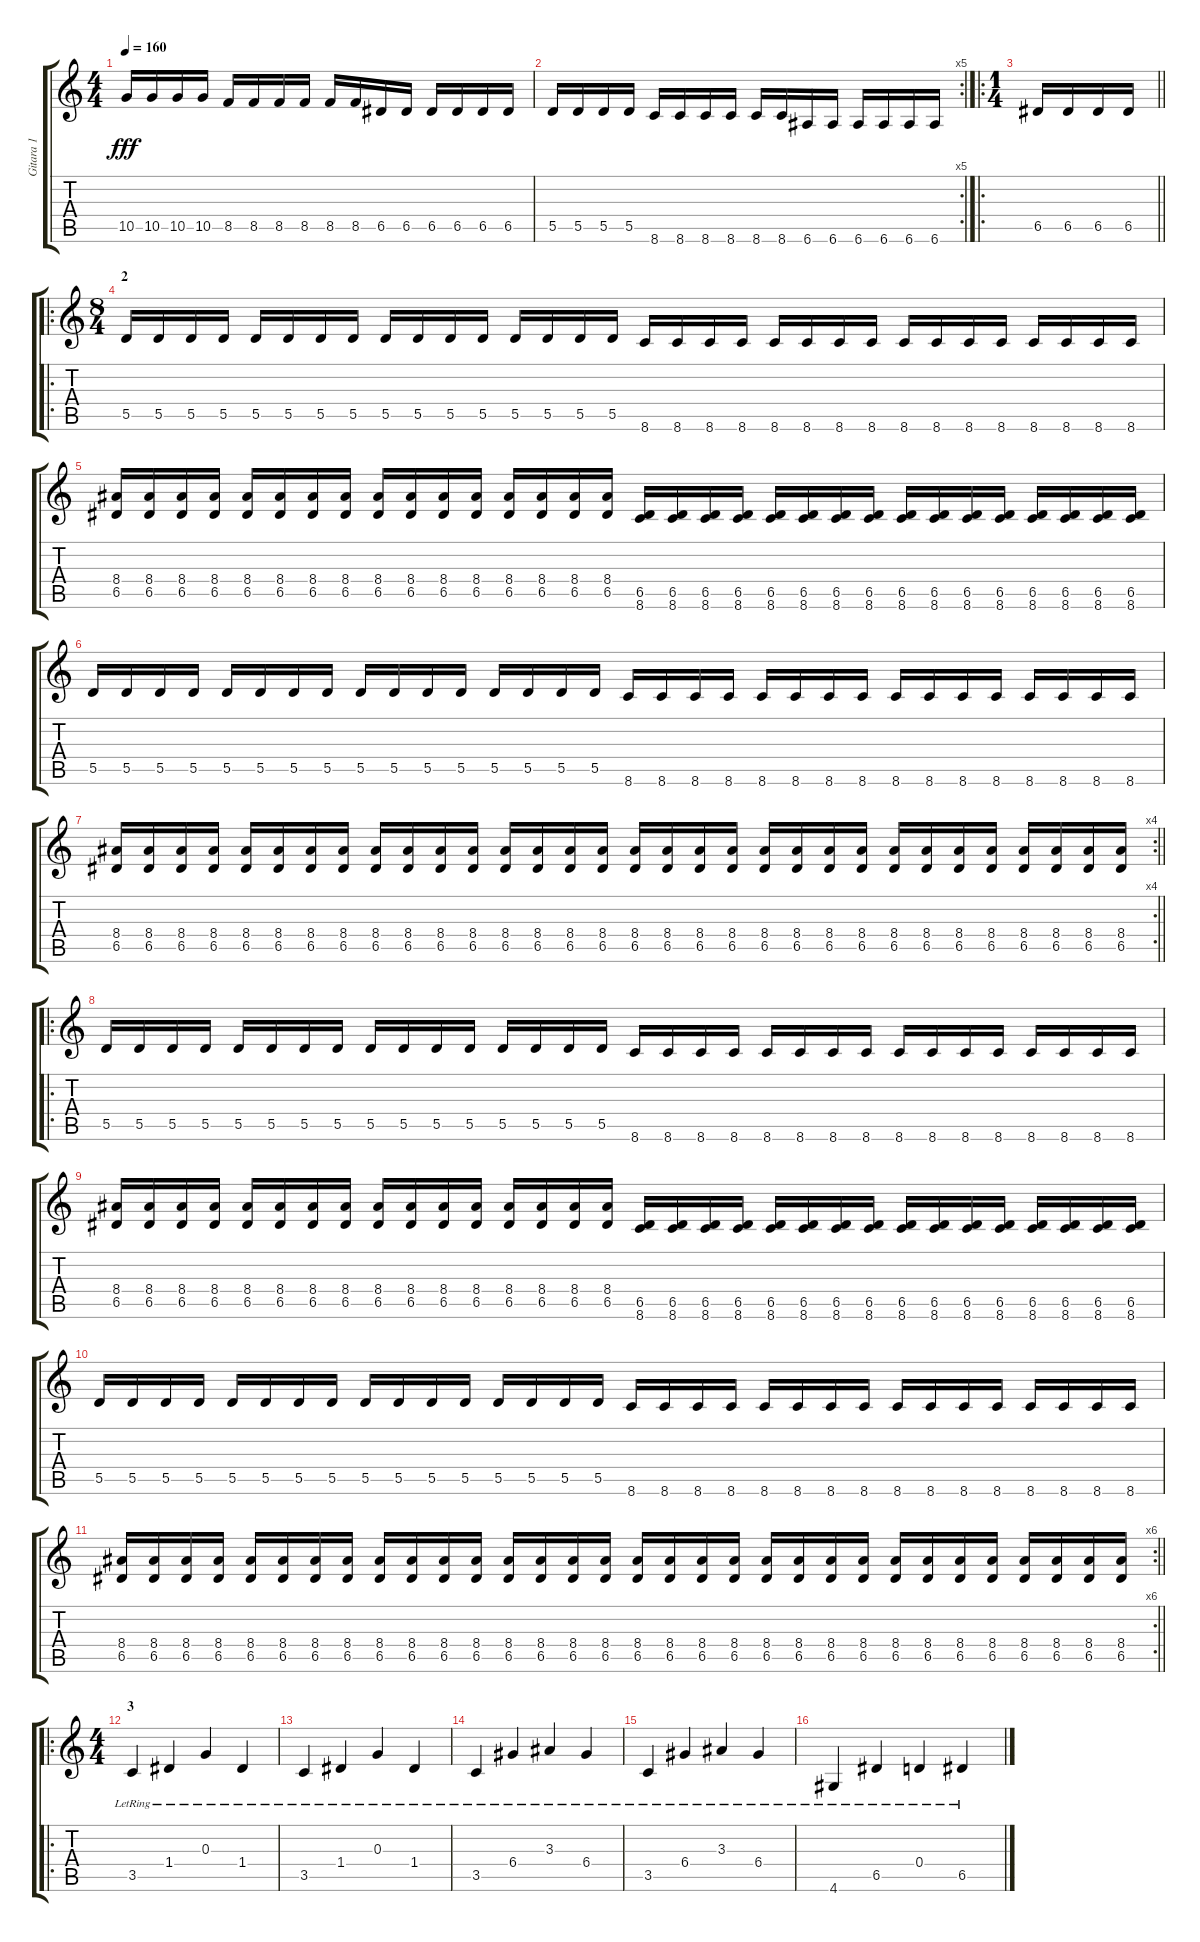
\track ("Gitara 1" "Gitara 1") {instrument distortionguitar}
\staff {score tabs}
\tuning (E4 B3 G3 D3 A2 E2) {hide}
\ts (4 4)
\tempo 160
\clef g2
\ks c
10.5.16{dy fff} 10.5.16 10.5.16 10.5.16 8.5.16 8.5.16 8.5.16 8.5.16 8.5.16 8.5.16 6.5.16 6.5.16 6.5.16 6.5.16 6.5.16 6.5.16 |
\rc 5
5.5.16 5.5.16 5.5.16 5.5.16 8.6.16 8.6.16 8.6.16 8.6.16 8.6.16 8.6.16 6.6.16 6.6.16 6.6.16 6.6.16 6.6.16 6.6.16 |
\ro
\ts (1 4)
\barLineRight lightlight
6.5.16 6.5.16 6.5.16 6.5.16 |
\ro
\ts (8 4)
\section ("" "2")
5.5.16 5.5.16 5.5.16 5.5.16 5.5.16 5.5.16 5.5.16 5.5.16 5.5.16 5.5.16 5.5.16 5.5.16 5.5.16 5.5.16 5.5.16 5.5.16 8.6.16 8.6.16 8.6.16 8.6.16 8.6.16 8.6.16 8.6.16 8.6.16 8.6.16 8.6.16 8.6.16 8.6.16 8.6.16 8.6.16 8.6.16 8.6.16 |
(8.4 6.5).16 (8.4 6.5).16 (8.4 6.5).16 (8.4 6.5).16 (8.4 6.5).16 (8.4 6.5).16 (8.4 6.5).16 (8.4 6.5).16 (8.4 6.5).16 (8.4 6.5).16 (8.4 6.5).16 (8.4 6.5).16 (8.4 6.5).16 (8.4 6.5).16 (8.4 6.5).16 (8.4 6.5).16 (6.5 8.6).16 (6.5 8.6).16 (6.5 8.6).16 (6.5 8.6).16 (6.5 8.6).16 (6.5 8.6).16 (6.5 8.6).16 (6.5 8.6).16 (6.5 8.6).16 (6.5 8.6).16 (6.5 8.6).16 (6.5 8.6).16 (6.5 8.6).16 (6.5 8.6).16 (6.5 8.6).16 (6.5 8.6).16 |
5.5.16 5.5.16 5.5.16 5.5.16 5.5.16 5.5.16 5.5.16 5.5.16 5.5.16 5.5.16 5.5.16 5.5.16 5.5.16 5.5.16 5.5.16 5.5.16 8.6.16 8.6.16 8.6.16 8.6.16 8.6.16 8.6.16 8.6.16 8.6.16 8.6.16 8.6.16 8.6.16 8.6.16 8.6.16 8.6.16 8.6.16 8.6.16 |
\rc 4
\barLineRight lightlight
(8.4 6.5).16 (8.4 6.5).16 (8.4 6.5).16 (8.4 6.5).16 (8.4 6.5).16 (8.4 6.5).16 (8.4 6.5).16 (8.4 6.5).16 (8.4 6.5).16 (8.4 6.5).16 (8.4 6.5).16 (8.4 6.5).16 (8.4 6.5).16 (8.4 6.5).16 (8.4 6.5).16 (8.4 6.5).16 (8.4 6.5).16 (8.4 6.5).16 (8.4 6.5).16 (8.4 6.5).16 (8.4 6.5).16 (8.4 6.5).16 (8.4 6.5).16 (8.4 6.5).16 (8.4 6.5).16 (8.4 6.5).16 (8.4 6.5).16 (8.4 6.5).16 (8.4 6.5).16 (8.4 6.5).16 (8.4 6.5).16 (8.4 6.5).16 |
\ro
\section ("" "")
5.5.16 5.5.16 5.5.16 5.5.16 5.5.16 5.5.16 5.5.16 5.5.16 5.5.16 5.5.16 5.5.16 5.5.16 5.5.16 5.5.16 5.5.16 5.5.16 8.6.16 8.6.16 8.6.16 8.6.16 8.6.16 8.6.16 8.6.16 8.6.16 8.6.16 8.6.16 8.6.16 8.6.16 8.6.16 8.6.16 8.6.16 8.6.16 |
(8.4 6.5).16 (8.4 6.5).16 (8.4 6.5).16 (8.4 6.5).16 (8.4 6.5).16 (8.4 6.5).16 (8.4 6.5).16 (8.4 6.5).16 (8.4 6.5).16 (8.4 6.5).16 (8.4 6.5).16 (8.4 6.5).16 (8.4 6.5).16 (8.4 6.5).16 (8.4 6.5).16 (8.4 6.5).16 (6.5 8.6).16 (6.5 8.6).16 (6.5 8.6).16 (6.5 8.6).16 (6.5 8.6).16 (6.5 8.6).16 (6.5 8.6).16 (6.5 8.6).16 (6.5 8.6).16 (6.5 8.6).16 (6.5 8.6).16 (6.5 8.6).16 (6.5 8.6).16 (6.5 8.6).16 (6.5 8.6).16 (6.5 8.6).16 |
5.5.16 5.5.16 5.5.16 5.5.16 5.5.16 5.5.16 5.5.16 5.5.16 5.5.16 5.5.16 5.5.16 5.5.16 5.5.16 5.5.16 5.5.16 5.5.16 8.6.16 8.6.16 8.6.16 8.6.16 8.6.16 8.6.16 8.6.16 8.6.16 8.6.16 8.6.16 8.6.16 8.6.16 8.6.16 8.6.16 8.6.16 8.6.16 |
\rc 6
\barLineRight lightlight
(8.4 6.5).16 (8.4 6.5).16 (8.4 6.5).16 (8.4 6.5).16 (8.4 6.5).16 (8.4 6.5).16 (8.4 6.5).16 (8.4 6.5).16 (8.4 6.5).16 (8.4 6.5).16 (8.4 6.5).16 (8.4 6.5).16 (8.4 6.5).16 (8.4 6.5).16 (8.4 6.5).16 (8.4 6.5).16 (8.4 6.5).16 (8.4 6.5).16 (8.4 6.5).16 (8.4 6.5).16 (8.4 6.5).16 (8.4 6.5).16 (8.4 6.5).16 (8.4 6.5).16 (8.4 6.5).16 (8.4 6.5).16 (8.4 6.5).16 (8.4 6.5).16 (8.4 6.5).16 (8.4 6.5).16 (8.4 6.5).16 (8.4 6.5).16 |
\ro
\ts (4 4)
\section ("" "3")
3.5{lr}.4 1.4{lr}.4 0.3{lr}.4 1.4{lr}.4 |
3.5{lr}.4 1.4{lr}.4 0.3{lr}.4 1.4{lr}.4 |
3.5{lr}.4 6.4{lr}.4 3.3{lr}.4 6.4{lr}.4 |
3.5{lr}.4 6.4{lr}.4 3.3{lr}.4 6.4{lr}.4 |
4.6{lr}.4 6.5{lr}.4 0.4{lr}.4 6.5{lr}.4
